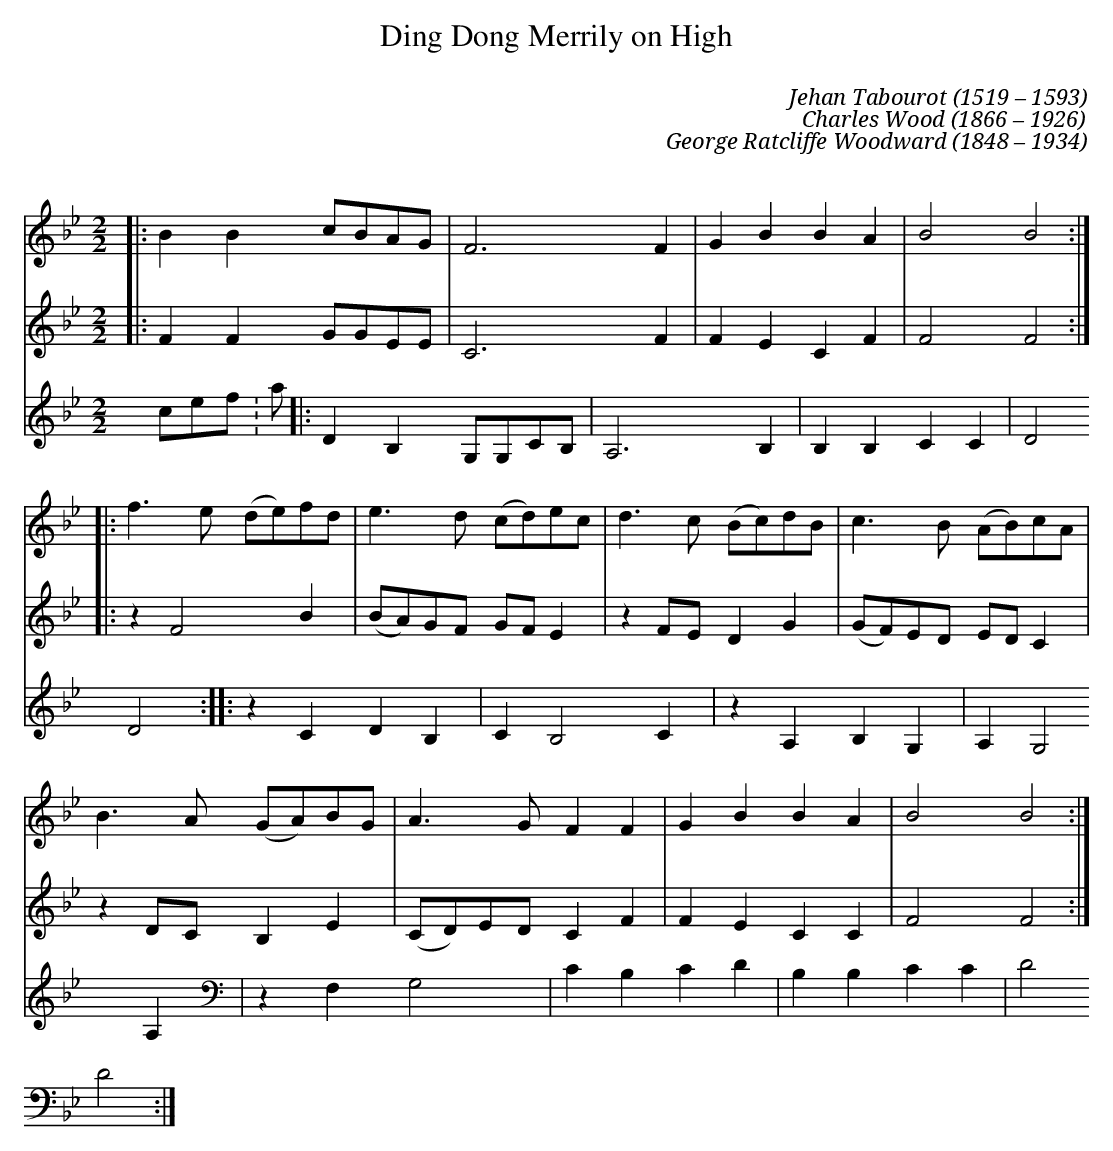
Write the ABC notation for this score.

X:1
C:
T:Ding Dong Merrily on High
C:Jehan Tabourot (1519 – 1593)
C:Charles Wood (1866 – 1926)
C:George Ratcliffe Woodward (1848 – 1934)
C:
M:2/2
L:1/8
K:Bbmaj
V:1
|: B2B2 cBAG | F6F2 | G2B2 B2A2 | B4 B4 :|
|: f2>e2 (de)fd | e2>d2 (cd)ec | d2>c2 (Bc)dB | c2>B2 (AB)cA |
B2>A2 (GA)BG | A2>G2 F2F2 | G2B2 B2A2 | B4 B4 :|
V:2
|: F2F2 GGEE | C6F2 | F2E2 C2F2 | F4F4 :|
|: z2F4B2 | (BA)GF GFE2 | z2FE D2G2 | (GF)ED EDC2 |
z2DC B,2E2 | (CD)ED C2F2 | F2E2 C2C2 | F4 F4 :|
V:3
clef: soprano
|: D2B,2 G,G,CB, | A,6B,2  | B,2B,2 C2C2 | D4D4 :|
|: z2C2 D2B,2 | C2B,4C2 | z2A,2 B,2G,2 | A,2G,4A,2 |
z2F,2 G,4 | C2B,2 C2D2 | B,2B,2 C2C2 | D4 D4 :|
